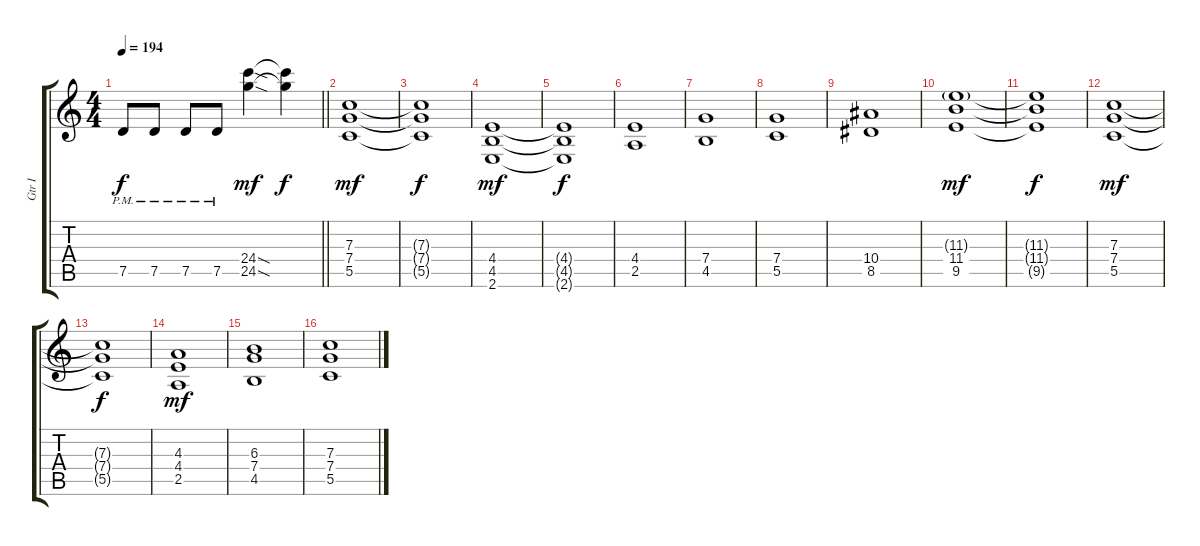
\track ("Gtr I" "Gtr I") {instrument distortionguitar}
\staff {score tabs}
\tuning (D4 A3 F3 C3 G2 D2) {hide}
\ts (4 4)
\tempo 194
\clef g2
\barLineRight lightlight
\ks c
7.5{pm}.8{dy f} 7.5{pm}.8 7.5{pm}.8 7.5{pm}.8 (24.4{sod} 24.5{sod}).4{dy mf} (24.4{t} 24.5{t}).4{dy f} |
(7.3 7.4 5.5).1{dy mf volume 16} |
(7.3{t} 7.4{t} 5.5{t}).1{dy f} |
(4.4 4.5 2.6).1{dy mf} |
(4.4{t} 4.5{t} 2.6{t}).1{dy f} |
(4.4 2.5).1 |
(7.4 4.5).1 |
(7.4 5.5).1 |
(10.4 8.5).1 |
(11.3{g} 11.4 9.5).1{dy mf} |
(11.3{t} 11.4{t} 9.5{t}).1{dy f} |
(7.3 7.4 5.5).1{dy mf} |
(7.3{t} 7.4{t} 5.5{t}).1{dy f} |
(4.3 4.4 2.5).1{dy mf} |
(6.3 7.4 4.5).1 |
(7.3 7.4 5.5).1
